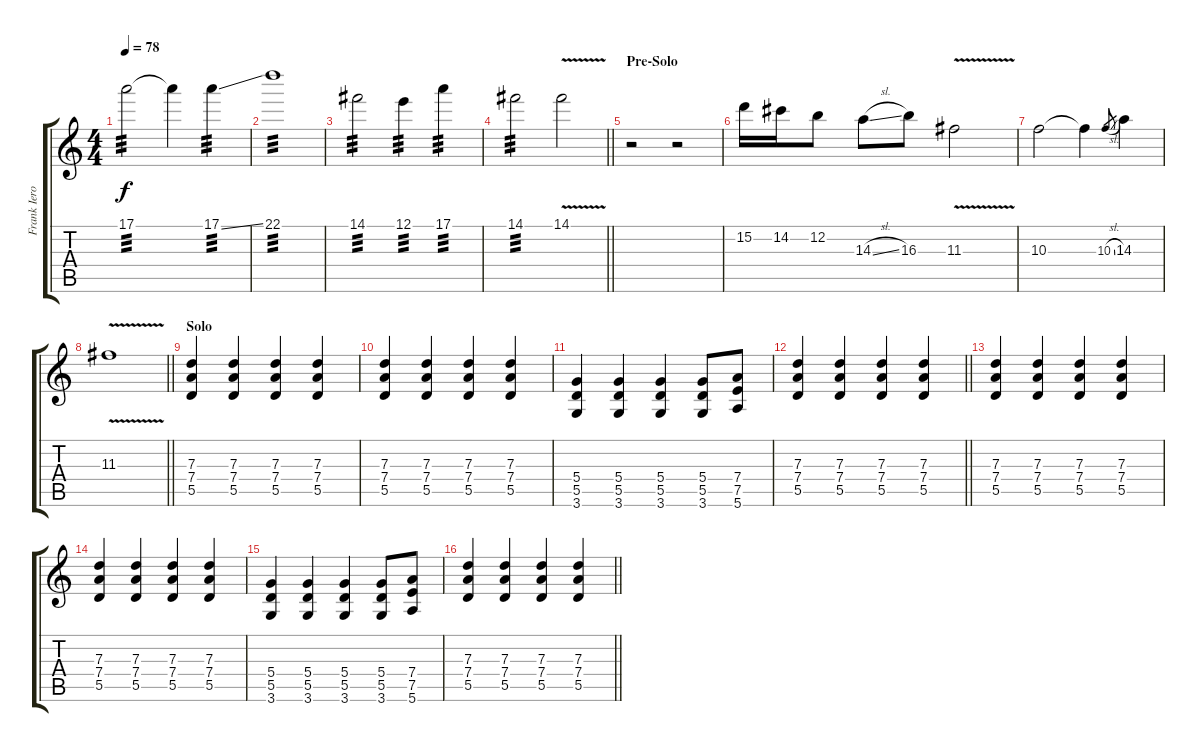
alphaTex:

\track ("Frank Iero [Guitar]" "Frank Iero") {instrument distortionguitar}
\staff {score tabs}
\tuning (E4 B3 G3 D3 A2 E2) {hide}
\ts (4 4)
\tempo 78
\clef g2
\ks c
17.1.2{tp 3 dy f} 17.1{t}.4 17.1{ss}.4{tp 3} |
22.1.1{tp 3} |
14.1.2{tp 3} 12.1.4{tp 3} 17.1.4{tp 3} |
\barLineRight lightlight
14.1.2{tp 3} 14.1{v}.2 |
\section ("" "Pre-Solo")
r.2 r.2 |
15.2.16{volume 8 balance 9} 14.2.16 12.2.8 14.3{sl}.8 16.3.8 11.3{v}.2 |
10.3.2 10.3{t}.4 10.3{sl}.8{gr} 14.3.4 |
\barLineRight lightlight
11.3{v}.1 |
\section ("" "Solo")
(7.3 7.4 5.5).4{volume 13 balance 9} (7.3 7.4 5.5).4 (7.3 7.4 5.5).4 (7.3 7.4 5.5).4 |
(7.3 7.4 5.5).4 (7.3 7.4 5.5).4 (7.3 7.4 5.5).4 (7.3 7.4 5.5).4 |
(5.4 5.5 3.6).4 (5.4 5.5 3.6).4 (5.4 5.5 3.6).4 (5.4 5.5 3.6).8 (7.4 7.5 5.6).8 |
\barLineRight lightlight
(7.3 7.4 5.5).4 (7.3 7.4 5.5).4 (7.3 7.4 5.5).4 (7.3 7.4 5.5).4 |
(7.3 7.4 5.5).4 (7.3 7.4 5.5).4 (7.3 7.4 5.5).4 (7.3 7.4 5.5).4 |
(7.3 7.4 5.5).4 (7.3 7.4 5.5).4 (7.3 7.4 5.5).4 (7.3 7.4 5.5).4 |
(5.4 5.5 3.6).4 (5.4 5.5 3.6).4 (5.4 5.5 3.6).4 (5.4 5.5 3.6).8 (7.4 7.5 5.6).8 |
\barLineRight lightlight
(7.3 7.4 5.5).4 (7.3 7.4 5.5).4 (7.3 7.4 5.5).4 (7.3 7.4 5.5).4
